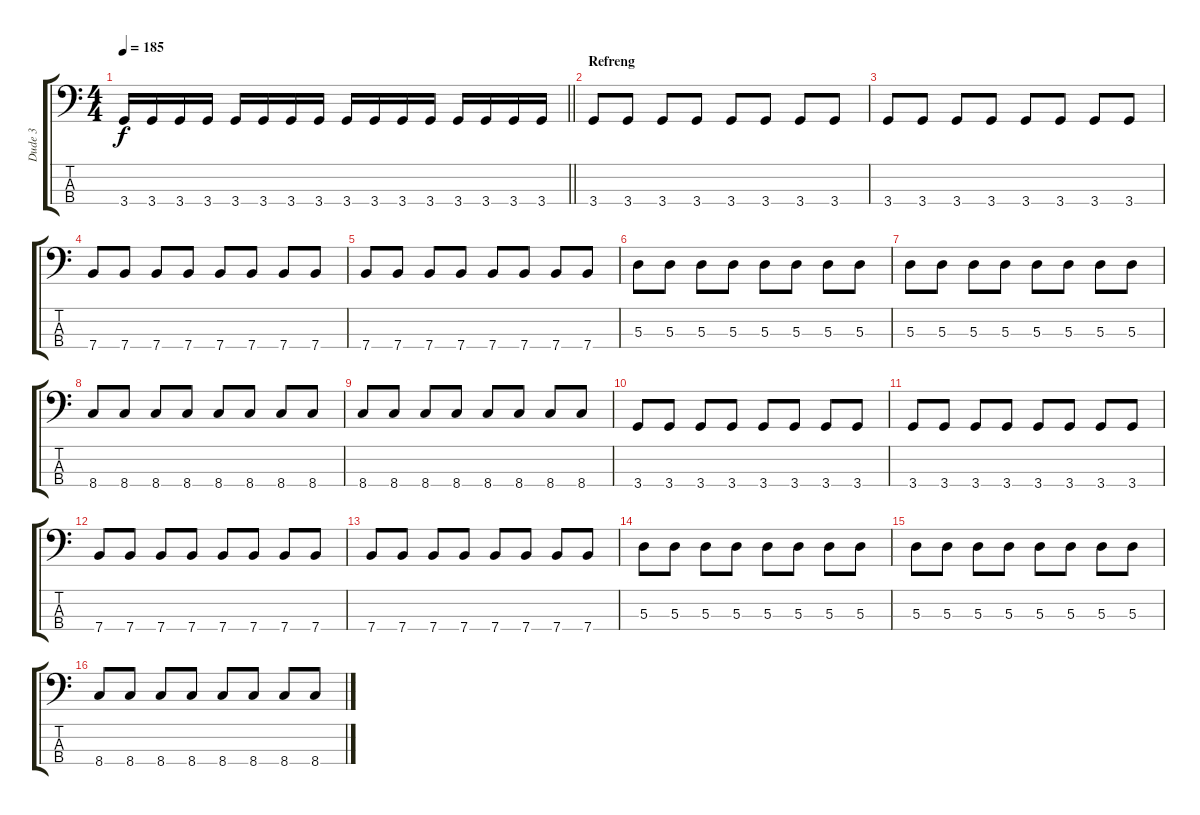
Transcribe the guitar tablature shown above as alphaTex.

\track ("Dude 3" "Dude 3") {instrument electricbasspick}
\staff {score tabs}
\tuning (G2 D2 A1 E1) {hide}
\ts (4 4)
\tempo 185
\clef f4
\barLineRight lightlight
\ks c
3.4.16{dy f} 3.4.16 3.4.16 3.4.16 3.4.16 3.4.16 3.4.16 3.4.16 3.4.16 3.4.16 3.4.16 3.4.16 3.4.16 3.4.16 3.4.16 3.4.16 |
\section ("" "Refreng")
3.4.8 3.4.8 3.4.8 3.4.8 3.4.8 3.4.8 3.4.8 3.4.8 |
3.4.8 3.4.8 3.4.8 3.4.8 3.4.8 3.4.8 3.4.8 3.4.8 |
7.4.8 7.4.8 7.4.8 7.4.8 7.4.8 7.4.8 7.4.8 7.4.8 |
7.4.8 7.4.8 7.4.8 7.4.8 7.4.8 7.4.8 7.4.8 7.4.8 |
5.3.8 5.3.8 5.3.8 5.3.8 5.3.8 5.3.8 5.3.8 5.3.8 |
5.3.8 5.3.8 5.3.8 5.3.8 5.3.8 5.3.8 5.3.8 5.3.8 |
8.4.8 8.4.8 8.4.8 8.4.8 8.4.8 8.4.8 8.4.8 8.4.8 |
8.4.8 8.4.8 8.4.8 8.4.8 8.4.8 8.4.8 8.4.8 8.4.8 |
3.4.8 3.4.8 3.4.8 3.4.8 3.4.8 3.4.8 3.4.8 3.4.8 |
3.4.8 3.4.8 3.4.8 3.4.8 3.4.8 3.4.8 3.4.8 3.4.8 |
7.4.8 7.4.8 7.4.8 7.4.8 7.4.8 7.4.8 7.4.8 7.4.8 |
7.4.8 7.4.8 7.4.8 7.4.8 7.4.8 7.4.8 7.4.8 7.4.8 |
5.3.8 5.3.8 5.3.8 5.3.8 5.3.8 5.3.8 5.3.8 5.3.8 |
5.3.8 5.3.8 5.3.8 5.3.8 5.3.8 5.3.8 5.3.8 5.3.8 |
8.4.8 8.4.8 8.4.8 8.4.8 8.4.8 8.4.8 8.4.8 8.4.8
